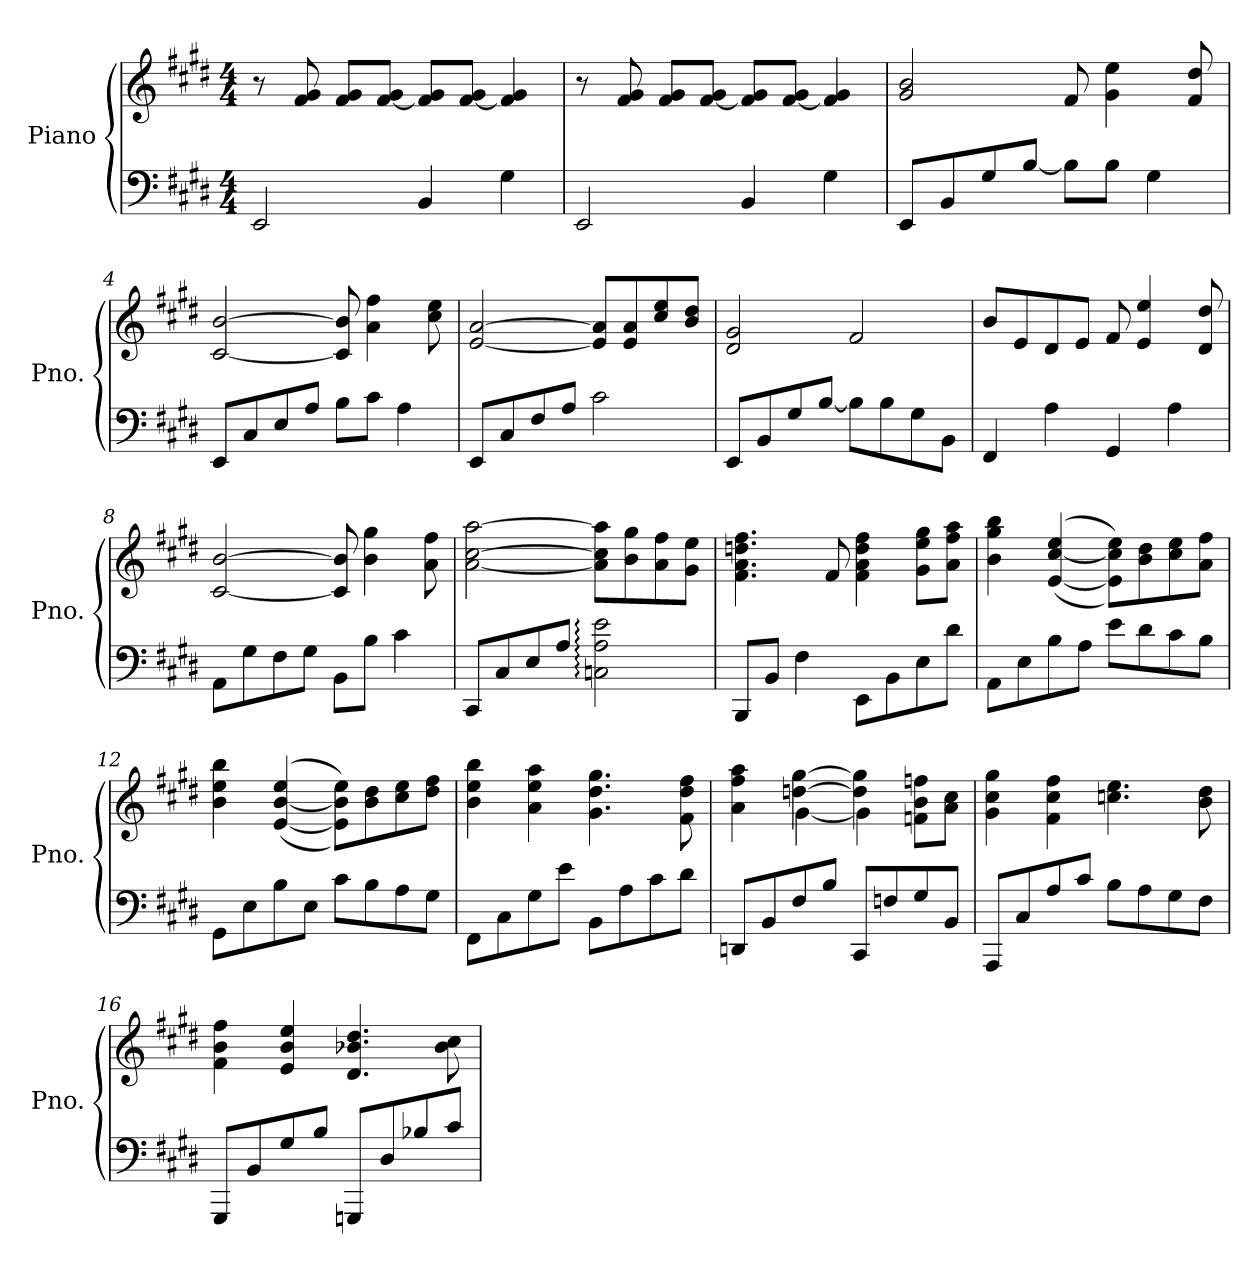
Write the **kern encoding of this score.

**kern	**kern
*part1	*part1
*staff2	*staff1
*I"Piano	*
*I'Pno.	*
*clefF4	*clefG2
*k[f#c#g#d#]	*k[f#c#g#d#]
*M4/4	*M4/4
*MM60	*MM60
=1	=1
2EE/	8r
.	8f#/ 8g#/
.	8f#/ 8g#/L
.	[8f#/ 8g#/J
4BB/	8f#/] 8g#/L
.	[8f#/ 8g#/J
4G#\	4f#/] 4g#/
=2	=2
2EE/	8r
.	8f#/ 8g#/
.	8f#/ 8g#/L
.	[8f#/ 8g#/J
4BB/	8f#/] 8g#/L
.	[8f#/ 8g#/J
4G#\	4f#/] 4g#/
=3	=3
8EE/L	2g#/ 2b/
8BB/	.
8G#/	.
[8B/J	.
8B\L]	8f#/
8B\J	4g#\ 4ee\
4G#\	.
.	8f#/ 8dd#/
=4	=4
8EE/L	[2c#/ [2b/
8C#/	.
8E/	.
8A/J	.
8B\L	8c#/] 8b/]
8c#\J	4a\ 4ff#\
4A\	.
.	8cc#\ 8ee\
!!LO:LB:g=z
=5	=5
8EE/L	[2e/ [2a/
8C#/	.
8F#/	.
8A/J	.
2c#\	8e/] 8a/]L
.	8e/ 8a/
.	8cc#/ 8ee/
.	8b/ 8dd#/J
=6	=6
8EE/L	2d#/ 2g#/
8BB/	.
8G#/	.
[8B/J	.
8B\L]	2f#/
8B\	.
8G#\	.
8BB\J	.
=7	=7
4FF#/	8b/L
.	8e/
4A\	8d#/
.	8e/J
4GG#/	8f#/
.	4e/ 4ee/
4A\	.
.	8d#/ 8dd#/
=8	=8
8AA\L	[2c#/ [2b/
8G#\	.
8F#\	.
8G#\J	.
8BB\L	8c#/] 8b/]
8B\J	4b\ 4gg#\
4c#\	.
.	8a\ 8ff#\
!!LO:LB:g=z
=9	=9
8CC#/L	[2a\ [2cc#\ [2aa\
8C#/	.
8E/	.
8A/J	.
2Cn\: 2A\: 2e\:	8a\] 8cc#\] 8aa\]L
.	8b\ 8gg#\
.	8a\ 8ff#\
.	8g#\ 8ee\J
=10	=10
8BBB/L	4.f#\ 4.a\ 4.ddn\ 4.ff#\
8BB/J	.
4F#\	.
.	8f#/
8EE\L	4f#\ 4a\ 4dd\ 4ff#\
8BB\	.
8E\	8g#\ 8ee\ 8gg#\L
8d#\J	8a\ 8ff#\ 8aa\J
=11	=11
8AA\L	4b\ 4gg#\ 4bb\
8E\	.
8B\	(>(>[4e/ [4cc#/ 4ee/
8A\J	.
8e\L	8e\] 8cc#\] 8ee\L))
8d#\	8b\ 8dd#\
8c#\	8cc#\ 8ee\
8B\J	8a\ 8ff#\J
=12	=12
8GG#\L	4b\ 4ee\ 4bb\
8E\	.
8B\	(>(>[4e/ [4b/ 4ee/
8E\J	.
8c#\L	8e\] 8b\] 8ee\L))
8B\	8b\ 8dd#\
8A\	8cc#\ 8ee\
8G#\J	8dd#\ 8ff#\J
!!LO:LB:g=z
=13	=13
8FF#\L	4b\ 4ee\ 4bb\
8C#\	.
8G#\	4a\ 4ee\ 4aa\
8e\J	.
8BB\L	4.g#\ 4.dd#\ 4.gg#\
8A\	.
8c#\	.
8d#\J	8f#\ 8dd#\ 8ff#\
=14	=14
*	*^
8DDn/L	4a\ 4ff#\ 4aa\	4ryy
8BB/	.	.
8F#/	[4ddn\ [4gg#\	[4g#\
8B/J	.	.
8CC#/L	4dd\] 4gg#\]	4g#\]
8Fn/	.	.
8G#/	8fn\ 8b\ 8ffn\L	4ryy
8BB/J	8a\ 8cc#\J	.
*	*v	*v
=15	=15
8AAA/L	4g#\ 4cc#\ 4gg#\
8C#/	.
8A/	4f#\ 4cc#\ 4ff#\
8c#/J	.
8B\L	4.ccn\ 4.ee\
8A\	.
8G#\	.
8F#\J	8b\ 8dd#\
=16	=16
8GGG#/L	4f#\ 4b\ 4ff#\
8BB/	.
8G#/	4e/ 4b/ 4ee/
8B/J	.
8GGGn/L	4.d#/ 4.b-X/ 4.dd#/
8D#/	.
8B-X/	.
8c#/J	8b-\ 8cc#\
=	=
*-	*-
